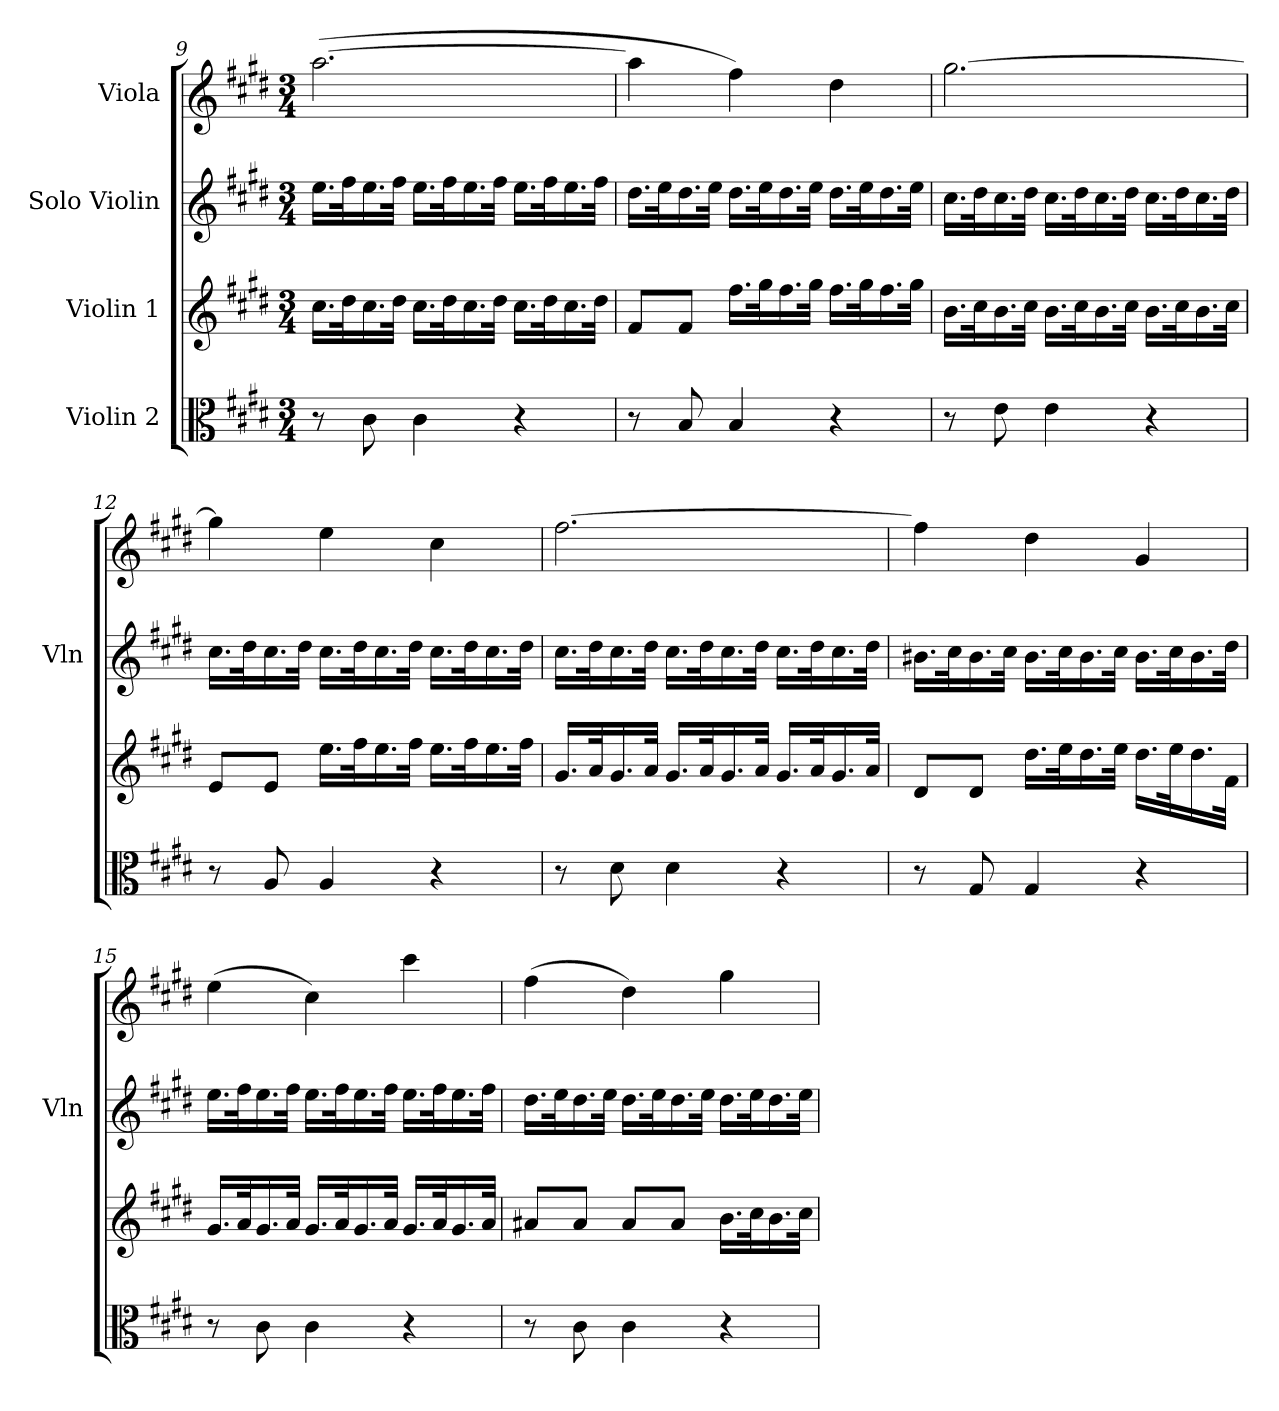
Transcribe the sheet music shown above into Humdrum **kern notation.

**kern	**kern	**kern	**kern
*part4	*part3	*part2	*part1
*staff4	*staff3	*staff2	*staff1
*I"Violin 2	*I"Violin 1	*I"Solo Violin	*I"Viola
*	*	*I'Vln	*
!!LO:PB:g=z
*clefC3	*clefG2	*clefG2	*clefG2
*k[f#c#g#d#]	*k[f#c#g#d#]	*k[f#c#g#d#]	*k[f#c#g#d#]
*E:	*E:	*E:	*E:
*M3/4	*M3/4	*M3/4	*M3/4
=9	=9	=9	=9
8r	16.cc#\LL	16.ee\LL	(>[2.aa\
.	32dd#\k	32ff#\k	.
8c#\	16.cc#\	16.ee\	.
.	32dd#\JJk	32ff#\JJk	.
4c#\	16.cc#\LL	16.ee\LL	.
.	32dd#\k	32ff#\k	.
.	16.cc#\	16.ee\	.
.	32dd#\JJk	32ff#\JJk	.
4r	16.cc#\LL	16.ee\LL	.
.	32dd#\k	32ff#\k	.
.	16.cc#\	16.ee\	.
.	32dd#\JJk	32ff#\JJk	.
=10	=10	=10	=10
8r	8f#/L	16.dd#\LL	4aa\]
.	.	32ee\k	.
8B/	8f#/J	16.dd#\	.
.	.	32ee\JJk	.
4B/	16.ff#\LL	16.dd#\LL	4ff#\)
.	32gg#\k	32ee\k	.
.	16.ff#\	16.dd#\	.
.	32gg#\JJk	32ee\JJk	.
4r	16.ff#\LL	16.dd#\LL	4dd#\
.	32gg#\k	32ee\k	.
.	16.ff#\	16.dd#\	.
.	32gg#\JJk	32ee\JJk	.
=11	=11	=11	=11
8r	16.b\LL	16.cc#\LL	[2.gg#\
.	32cc#\k	32dd#\k	.
8e\	16.b\	16.cc#\	.
.	32cc#\JJk	32dd#\JJk	.
4e\	16.b\LL	16.cc#\LL	.
.	32cc#\k	32dd#\k	.
.	16.b\	16.cc#\	.
.	32cc#\JJk	32dd#\JJk	.
4r	16.b\LL	16.cc#\LL	.
.	32cc#\k	32dd#\k	.
.	16.b\	16.cc#\	.
.	32cc#\JJk	32dd#\JJk	.
!!LO:LB:g=z
=12	=12	=12	=12
8r	8e/L	16.cc#\LL	4gg#\]
.	.	32dd#\k	.
8A/	8e/J	16.cc#\	.
.	.	32dd#\JJk	.
4A/	16.ee\LL	16.cc#\LL	4ee\
.	32ff#\k	32dd#\k	.
.	16.ee\	16.cc#\	.
.	32ff#\JJk	32dd#\JJk	.
4r	16.ee\LL	16.cc#\LL	4cc#\
.	32ff#\k	32dd#\k	.
.	16.ee\	16.cc#\	.
.	32ff#\JJk	32dd#\JJk	.
=13	=13	=13	=13
8r	16.g#/LL	16.cc#\LL	[2.ff#\
.	32a/k	32dd#\k	.
8d#\	16.g#/	16.cc#\	.
.	32a/JJk	32dd#\JJk	.
4d#\	16.g#/LL	16.cc#\LL	.
.	32a/k	32dd#\k	.
.	16.g#/	16.cc#\	.
.	32a/JJk	32dd#\JJk	.
4r	16.g#/LL	16.cc#\LL	.
.	32a/k	32dd#\k	.
.	16.g#/	16.cc#\	.
.	32a/JJk	32dd#\JJk	.
=14	=14	=14	=14
8r	8d#/L	16.b#X\LL	4ff#\]
.	.	32cc#\k	.
8G#/	8d#/J	16.b#\	.
.	.	32cc#\JJk	.
4G#/	16.dd#\LL	16.b#\LL	4dd#\
.	32ee\k	32cc#\k	.
.	16.dd#\	16.b#\	.
.	32ee\JJk	32cc#\JJk	.
4r	16.dd#\LL	16.b#\LL	4g#/
.	32ee\k	32cc#\k	.
.	16.dd#\	16.b#\	.
.	32f#\JJk	32dd#\JJk	.
!!LO:LB:g=z
=15	=15	=15	=15
8r	16.g#/LL	16.ee\LL	(>4ee\
.	32a/k	32ff#\k	.
8c#\	16.g#/	16.ee\	.
.	32a/JJk	32ff#\JJk	.
4c#\	16.g#/LL	16.ee\LL	4cc#\)
.	32a/k	32ff#\k	.
.	16.g#/	16.ee\	.
.	32a/JJk	32ff#\JJk	.
4r	16.g#/LL	16.ee\LL	4ccc#\
.	32a/k	32ff#\k	.
.	16.g#/	16.ee\	.
.	32a/JJk	32ff#\JJk	.
=16	=16	=16	=16
8r	8a#X/L	16.dd#\LL	(>4ff#\
.	.	32ee\k	.
8c#\	8a#/J	16.dd#\	.
.	.	32ee\JJk	.
4c#\	8a#/L	16.dd#\LL	4dd#\)
.	.	32ee\k	.
.	8a#/J	16.dd#\	.
.	.	32ee\JJk	.
4r	16.b\LL	16.dd#\LL	4gg#\
.	32cc#\k	32ee\k	.
.	16.b\	16.dd#\	.
.	32cc#\JJk	32ee\JJk	.
=	=	=	=
*-	*-	*-	*-
